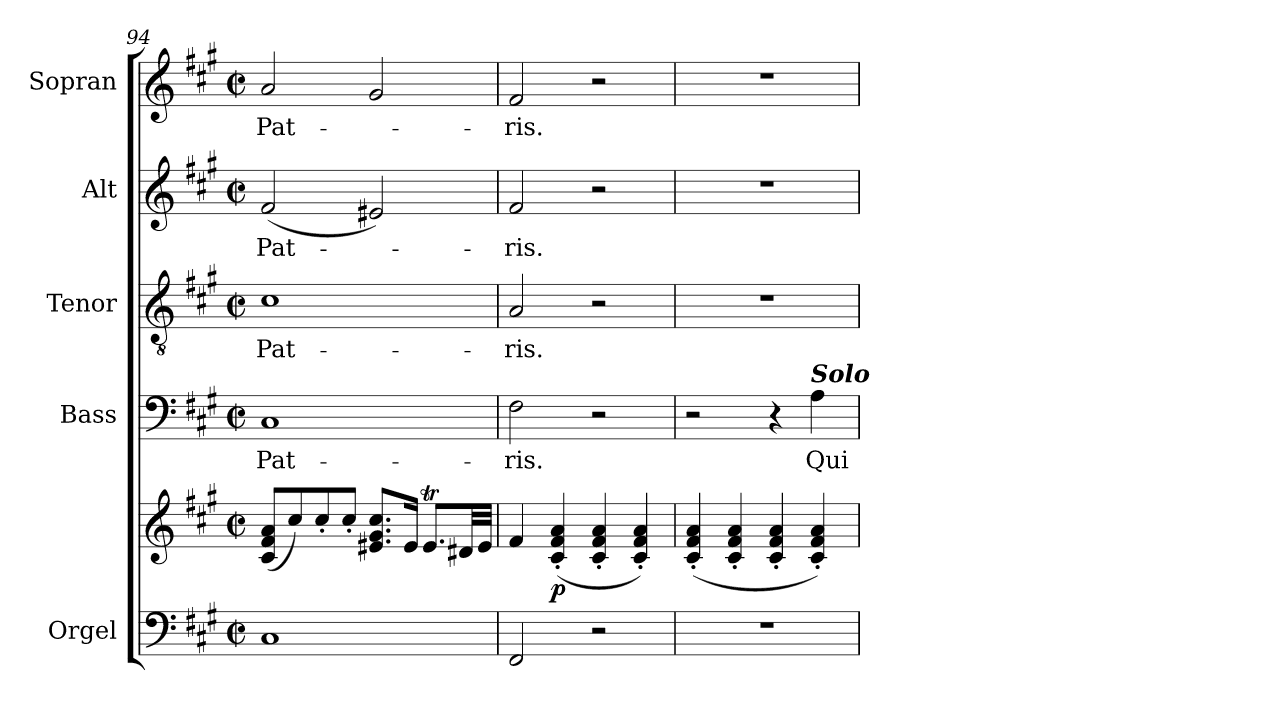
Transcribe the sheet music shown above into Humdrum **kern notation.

**kern	**kern	**dynam	**kern	**text	**kern	**text	**kern	**text	**kern	**text
*part5	*part5	*part5	*part4	*part4	*part3	*part3	*part2	*part2	*part1	*part1
*staff6	*staff5	*staff5/6	*staff4	*staff4	*staff3	*staff3	*staff2	*staff2	*staff1	*staff1
*I"Orgel	*	*	*I"Bass	*	*I"Tenor	*	*I"Alt	*	*I"Sopran	*
*I'Org.	*	*	*I'B.	*	*I'T.	*	*I'A.	*	*I'S.	*
*clefF4	*clefG2	*	*clefF4	*	*clefGv2	*	*clefG2	*	*clefG2	*
*k[f#c#g#]	*k[f#c#g#]	*	*k[f#c#g#]	*	*k[f#c#g#]	*	*k[f#c#g#]	*	*k[f#c#g#]	*
*A:	*A:	*	*A:	*	*A:	*	*A:	*	*A:	*
*M2/2	*M2/2	*	*M2/2	*	*M2/2	*	*M2/2	*	*M2/2	*
*met(c|)	*met(c|)	*	*met(c|)	*	*met(c|)	*	*met(c|)	*	*met(c|)	*
=94	=94	=94	=94	=94	=94	=94	=94	=94	=94	=94
!	!	!	!	!LO:LY:b	!	!LO:LY:b	!	!LO:LY:b	!	!LO:LY:b
1C#	(<8c#/ 8f#/ 8a/L	.	1C#	Pat-	1c#	Pat-	(<2f#/	Pat-	2a/	Pat-
.	8cc#/)	.	.	.	.	.	.	.	.	.
.	8cc#'</	.	.	.	.	.	.	.	.	.
.	8cc#'</J	.	.	.	.	.	.	.	.	.
.	8.e#X/ 8.g#/ 8.cc#/L	.	.	.	.	.	2e#X/)	.	2g#/	.
.	16e#/Jk	.	.	.	.	.	.	.	.	.
.	8.e#t/L	.	.	.	.	.	.	.	.	.
.	32d#X/LL	.	.	.	.	.	.	.	.	.
.	32e#/JJJ	.	.	.	.	.	.	.	.	.
=95	=95	=95	=95	=95	=95	=95	=95	=95	=95	=95
!	!	!	!	!LO:LY:b	!	!LO:LY:b	!	!LO:LY:b	!	!LO:LY:b
2FF#/	4f#/	.	2F#\	-ris.	2A/	-ris.	2f#/	-ris.	2f#/	-ris.
!	!	!LO:DY:b	!	!	!	!	!	!	!	!
.	(<4c#/'< 4f#/'< 4a/'<	p	.	.	.	.	.	.	.	.
2r	4c#/'< 4f#/'< 4a/'<	.	2r	.	2r	.	2r	.	2r	.
.	4c#/'< 4f#/'< 4a/'<)	.	.	.	.	.	.	.	.	.
=96	=96	=96	=96	=96	=96	=96	=96	=96	=96	=96
1r	(<4c#/'< 4f#/'< 4a/'<	.	2r	.	1r	.	1r	.	1r	.
.	4c#/'< 4f#/'< 4a/'<	.	.	.	.	.	.	.	.	.
.	4c#/'< 4f#/'< 4a/'<	.	4r	.	.	.	.	.	.	.
!	!	!	!LO:TX:a:Bi:t=Solo	!	!	!	!	!	!	!
!	!	!	!	!LO:LY:b	!	!	!	!	!	!
.	4c#/'< 4f#/'< 4a/'<)	.	4A\	Qui	.	.	.	.	.	.
=	=	=	=	=	=	=	=	=	=	=
*-	*-	*-	*-	*-	*-	*-	*-	*-	*-	*-
